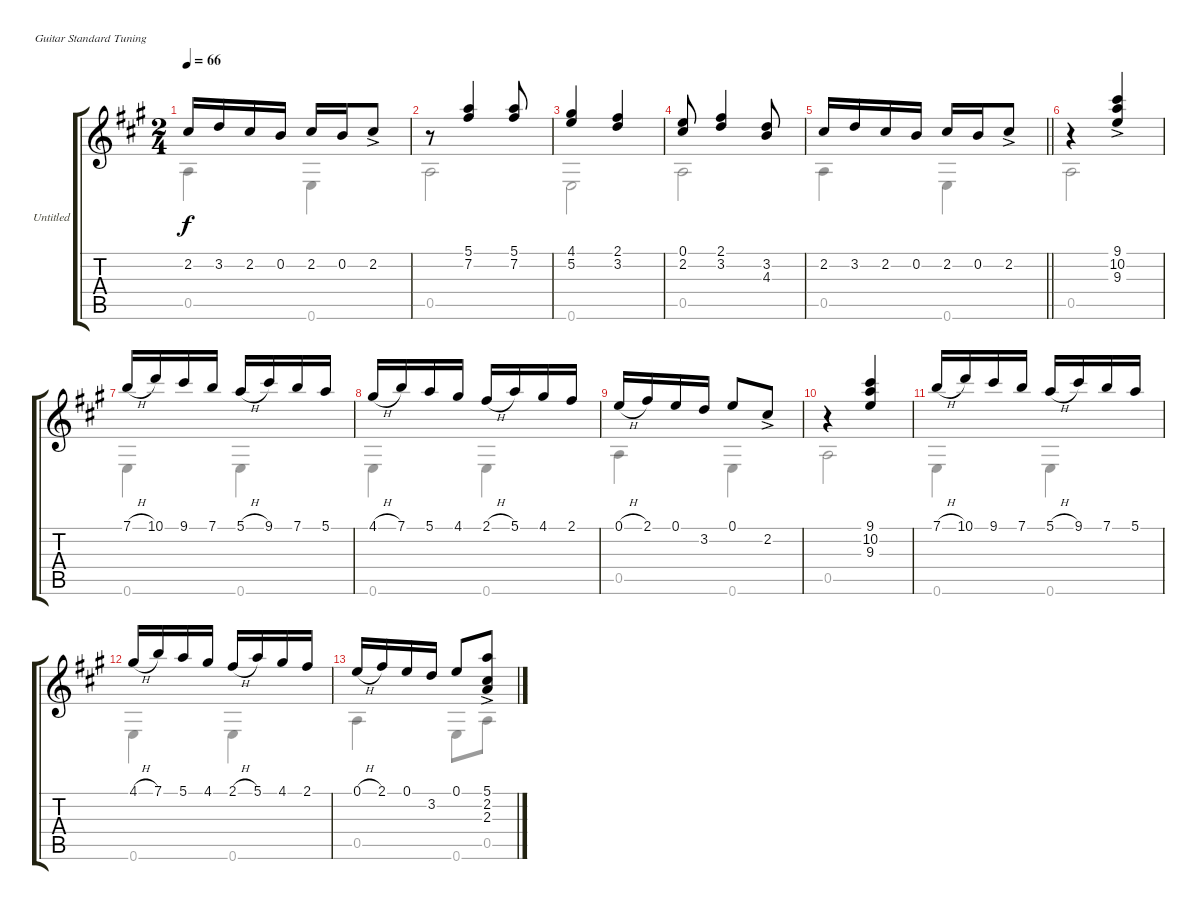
\bracketExtendMode groupsimilarinstruments
\firstSystemTrackNameOrientation horizontal
\otherSystemsTrackNameOrientation horizontal
\track ("Untitled" "Untitled") {instrument acousticguitarnylon}
\staff {score tabs}
\tuning (E4 B3 G3 D3 A2 E2)
\voice
\ts (2 4)
\tempo 66
\clef g2
\ks a
2.2.16{dy f} 3.2.16 2.2.16 0.2.16 2.2.16 0.2.16 2.2{ac}.8 |
r.8 (5.1 7.2).4 (5.1 7.2).8 |
(4.1 5.2).4 (2.1 3.2).4 |
(0.1 2.2).8 (2.1 3.2).4 (3.2 4.3).8 |
\barLineRight lightlight
2.2.16 3.2.16 2.2.16 0.2.16 2.2.16 0.2.16 2.2{ac}.8 |
r.4 (9.1{ac} 10.2{ac} 9.3{ac}).4 |
7.1{h}.16 10.1.16 9.1.16 7.1.16 5.1{h}.16 9.1.16 7.1.16 5.1.16 |
4.1{h}.16 7.1.16 5.1.16 4.1.16 2.1{h}.16 5.1.16 4.1.16 2.1.16 |
0.1{h}.16 2.1.16 0.1.16 3.2.16 0.1.8 2.2{ac}.8 |
r.4 (9.1 10.2 9.3).4 |
7.1{h}.16 10.1.16 9.1.16 7.1.16 5.1{h}.16 9.1.16 7.1.16 5.1.16 |
4.1{h}.16 7.1.16 5.1.16 4.1.16 2.1{h}.16 5.1.16 4.1.16 2.1.16 |
0.1{h}.16 2.1.16 0.1.16 3.2.16 0.1.8 (5.1{ac} 2.2{ac} 2.3{ac}).8
\voice
\clef g2
\ottava regular
\simile none
\ks a
0.5.4{dy f} 0.6.4 |
0.5.2 |
0.6.2 |
0.5.2 |
\barLineRight lightlight
0.5.4 0.6.4 |
0.5.2 |
0.6.4 0.6.4 |
0.6.4 0.6.4 |
0.5.4 0.6.4 |
0.5.2 |
0.6.4 0.6.4 |
0.6.4 0.6.4 |
0.5.4 0.6.8 0.5.8
